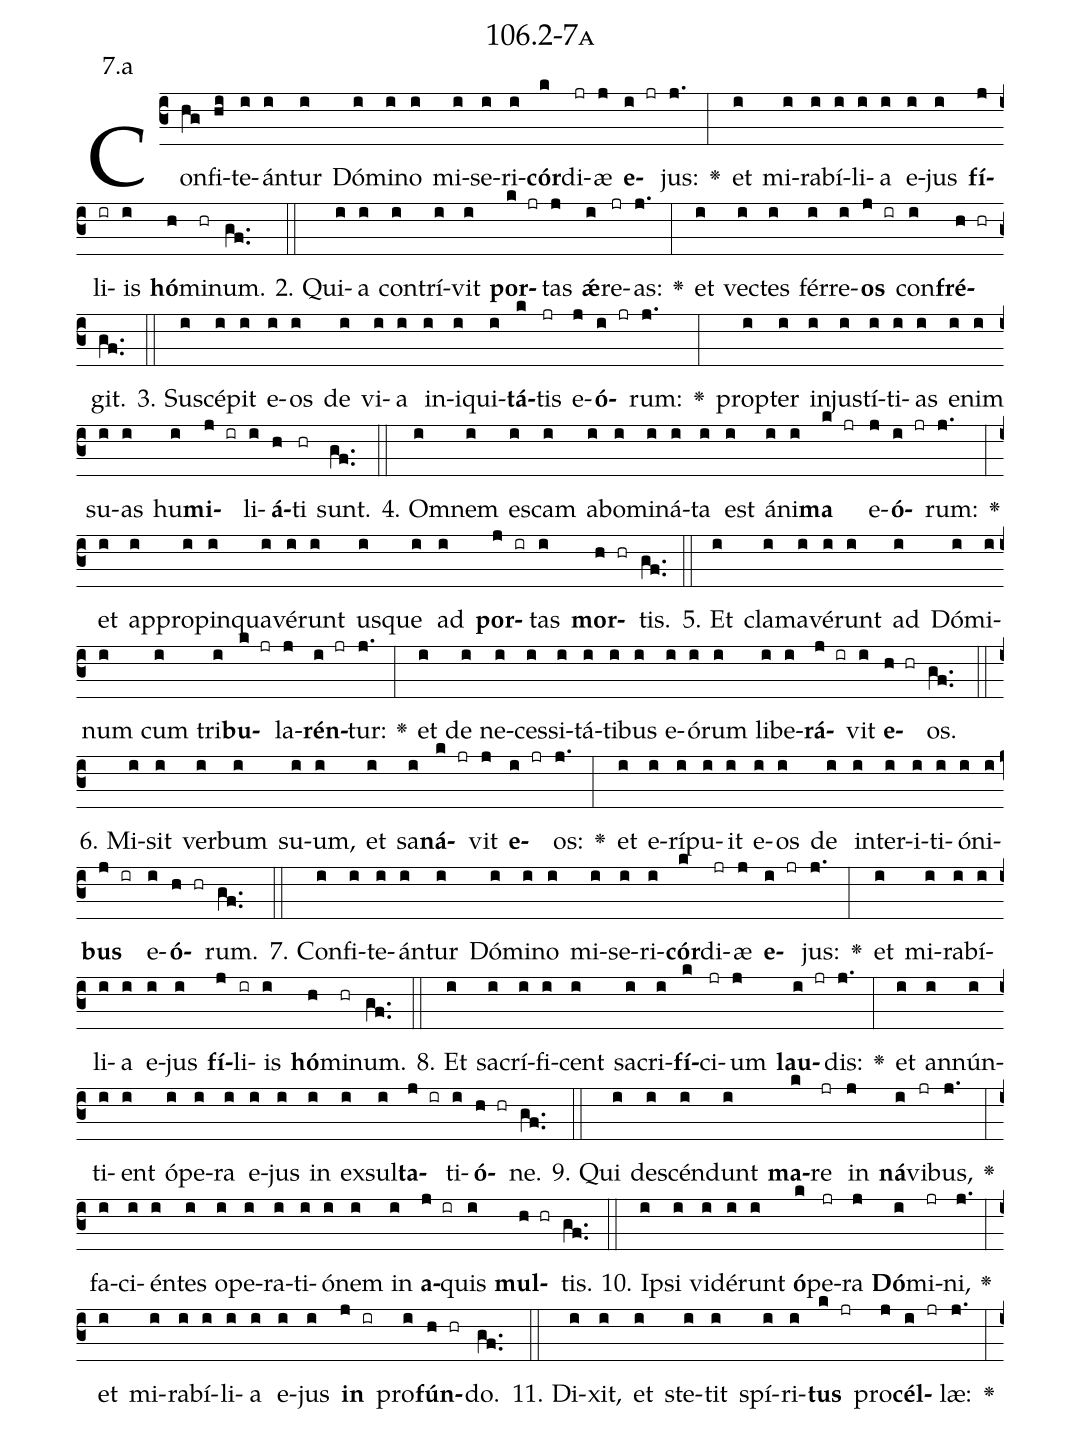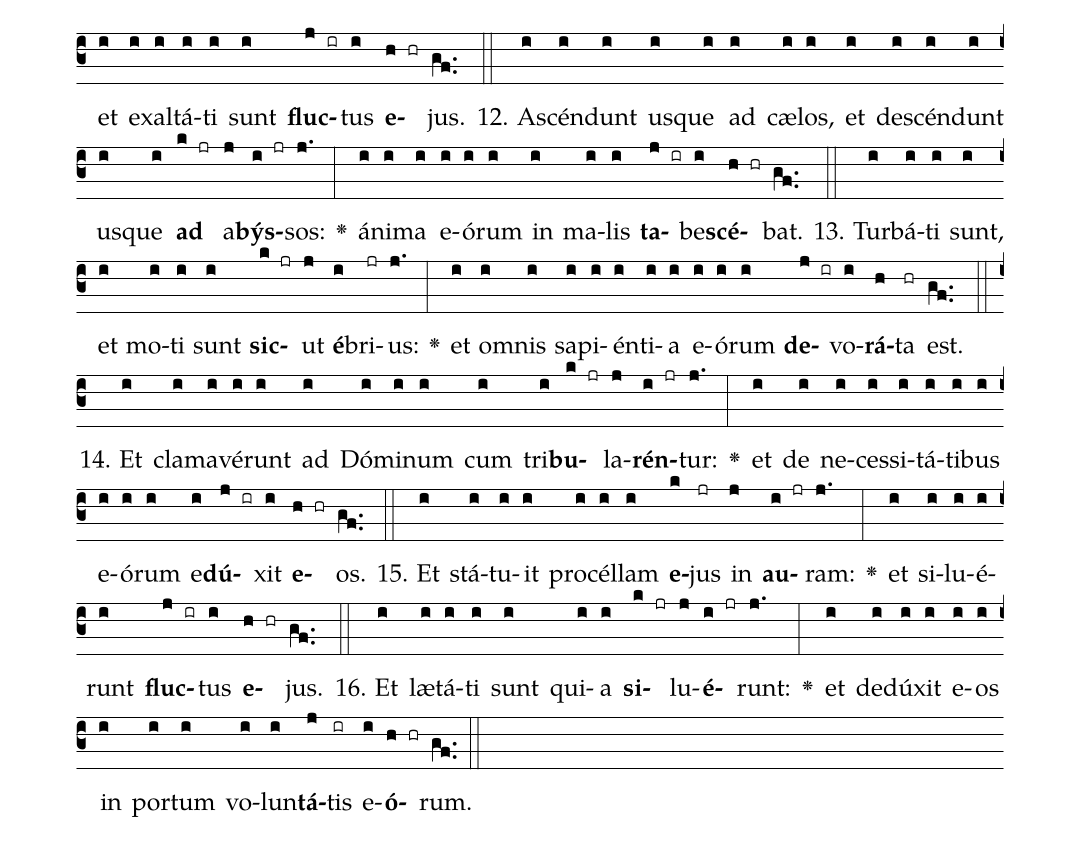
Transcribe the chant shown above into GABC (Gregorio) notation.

name: 106.2-7a;
annotation: 7.a;
%%
(c3)Con(hg)fi(hi)te(i)án(i)tur(i) Dó(i)mi(i)no(i) mi(i)se(i)ri(i)<b>cór</b>(k)di(jr)æ(j) <b>e</b>(i jr)jus:(j.) <v>\greheightstar</v>(:) et(i) mi(i)ra(i)bí(i)li(i)a(i) e(i)jus(i) <b>fí</b>(j)li(ir)is(i) <b>hó</b>(h)mi(hr)num.(gf..) (::)
2. Qui(i)a(i) con(i)trí(i)vit(i) <b>por</b>(k jr)tas(j) <b>ǽ</b>(i)re(jr)as:(j.) <v>\greheightstar</v>(:) et(i) vec(i)tes(i) fér(i)re(i)<b>os</b>(j ir) con(i)<b>fré</b>(h hr)git.(gf..) (::)
3. Su(i)scé(i)pit(i) e(i)os(i) de(i) vi(i)a(i) in(i)i(i)qui(i)<b>tá</b>(k)tis(jr) e(j)<b>ó</b>(i jr)rum:(j.) <v>\greheightstar</v>(:) prop(i)ter(i) in(i)jus(i)tí(i)ti(i)as(i) e(i)nim(i) su(i)as(i) hu(i)<b>mi</b>(j ir)li(i)<b>á</b>(h)ti(hr) sunt.(gf..) (::)
4. Om(i)nem(i) es(i)cam(i) ab(i)o(i)mi(i)ná(i)ta(i) est(i) á(i)ni(i)<b>ma</b>(k jr) e(j)<b>ó</b>(i jr)rum:(j.) <v>\greheightstar</v>(:) et(i) ap(i)pro(i)pin(i)qua(i)vé(i)runt(i) us(i)que(i) ad(i) <b>por</b>(j ir)tas(i) <b>mor</b>(h hr)tis.(gf..) (::)
5. Et(i) cla(i)ma(i)vé(i)runt(i) ad(i) Dó(i)mi(i)num(i) cum(i) tri(i)<b>bu</b>(k jr)la(j)<b>rén</b>(i jr)tur:(j.) <v>\greheightstar</v>(:) et(i) de(i) ne(i)ces(i)si(i)tá(i)ti(i)bus(i) e(i)ó(i)rum(i) li(i)be(i)<b>rá</b>(j ir)vit(i) <b>e</b>(h hr)os.(gf..) (::)
6. Mi(i)sit(i) ver(i)bum(i) su(i)um,(i) et(i) sa(i)<b>ná</b>(k jr)vit(j) <b>e</b>(i jr)os:(j.) <v>\greheightstar</v>(:) et(i) e(i)rí(i)pu(i)it(i) e(i)os(i) de(i) in(i)ter(i)i(i)ti(i)ó(i)ni(i)<b>bus</b>(j ir) e(i)<b>ó</b>(h hr)rum.(gf..) (::)
7. Con(i)fi(i)te(i)án(i)tur(i) Dó(i)mi(i)no(i) mi(i)se(i)ri(i)<b>cór</b>(k)di(jr)æ(j) <b>e</b>(i jr)jus:(j.) <v>\greheightstar</v>(:) et(i) mi(i)ra(i)bí(i)li(i)a(i) e(i)jus(i) <b>fí</b>(j)li(ir)is(i) <b>hó</b>(h)mi(hr)num.(gf..) (::)
8. Et(i) sa(i)crí(i)fi(i)cent(i) sa(i)cri(i)<b>fí</b>(k)ci(jr)um(j) <b>lau</b>(i jr)dis:(j.) <v>\greheightstar</v>(:) et(i) an(i)nún(i)ti(i)ent(i) ó(i)pe(i)ra(i) e(i)jus(i) in(i) ex(i)sul(i)<b>ta</b>(j ir)ti(i)<b>ó</b>(h hr)ne.(gf..) (::)
9. Qui(i) de(i)scén(i)dunt(i) <b>ma</b>(k)re(jr) in(j) <b>ná</b>(i)vi(jr)bus,(j.) <v>\greheightstar</v>(:) fa(i)ci(i)én(i)tes(i) o(i)pe(i)ra(i)ti(i)ó(i)nem(i) in(i) <b>a</b>(j ir)quis(i) <b>mul</b>(h hr)tis.(gf..) (::)
10. Ip(i)si(i) vi(i)dé(i)runt(i) <b>ó</b>(k)pe(jr)ra(j) <b>Dó</b>(i)mi(jr)ni,(j.) <v>\greheightstar</v>(:) et(i) mi(i)ra(i)bí(i)li(i)a(i) e(i)jus(i) <b>in</b>(j ir) pro(i)<b>fún</b>(h hr)do.(gf..) (::)
11. Di(i)xit,(i) et(i) ste(i)tit(i) spí(i)ri(i)<b>tus</b>(k jr) pro(j)<b>cél</b>(i jr)læ:(j.) <v>\greheightstar</v>(:) et(i) ex(i)al(i)tá(i)ti(i) sunt(i) <b>fluc</b>(j ir)tus(i) <b>e</b>(h hr)jus.(gf..) (::)
12. A(i)scén(i)dunt(i) us(i)que(i) ad(i) cæ(i)los,(i) et(i) de(i)scén(i)dunt(i) us(i)que(i) <b>ad</b>(k jr) a(j)<b>býs</b>(i jr)sos:(j.) <v>\greheightstar</v>(:) á(i)ni(i)ma(i) e(i)ó(i)rum(i) in(i) ma(i)lis(i) <b>ta</b>(j ir)be(i)<b>scé</b>(h hr)bat.(gf..) (::)
13. Tur(i)bá(i)ti(i) sunt,(i) et(i) mo(i)ti(i) sunt(i) <b>sic</b>(k jr)ut(j) <b>é</b>(i)bri(jr)us:(j.) <v>\greheightstar</v>(:) et(i) om(i)nis(i) sa(i)pi(i)én(i)ti(i)a(i) e(i)ó(i)rum(i) <b>de</b>(j ir)vo(i)<b>rá</b>(h)ta(hr) est.(gf..) (::)
14. Et(i) cla(i)ma(i)vé(i)runt(i) ad(i) Dó(i)mi(i)num(i) cum(i) tri(i)<b>bu</b>(k jr)la(j)<b>rén</b>(i jr)tur:(j.) <v>\greheightstar</v>(:) et(i) de(i) ne(i)ces(i)si(i)tá(i)ti(i)bus(i) e(i)ó(i)rum(i) e(i)<b>dú</b>(j ir)xit(i) <b>e</b>(h hr)os.(gf..) (::)
15. Et(i) stá(i)tu(i)it(i) pro(i)cél(i)lam(i) <b>e</b>(k)jus(jr) in(j) <b>au</b>(i jr)ram:(j.) <v>\greheightstar</v>(:) et(i) si(i)lu(i)é(i)runt(i) <b>fluc</b>(j ir)tus(i) <b>e</b>(h hr)jus.(gf..) (::)
16. Et(i) læ(i)tá(i)ti(i) sunt(i) qui(i)a(i) <b>si</b>(k jr)lu(j)<b>é</b>(i jr)runt:(j.) <v>\greheightstar</v>(:) et(i) de(i)dú(i)xit(i) e(i)os(i) in(i) por(i)tum(i) vo(i)lun(i)<b>tá</b>(j)tis(ir) e(i)<b>ó</b>(h hr)rum.(gf..) (::)
